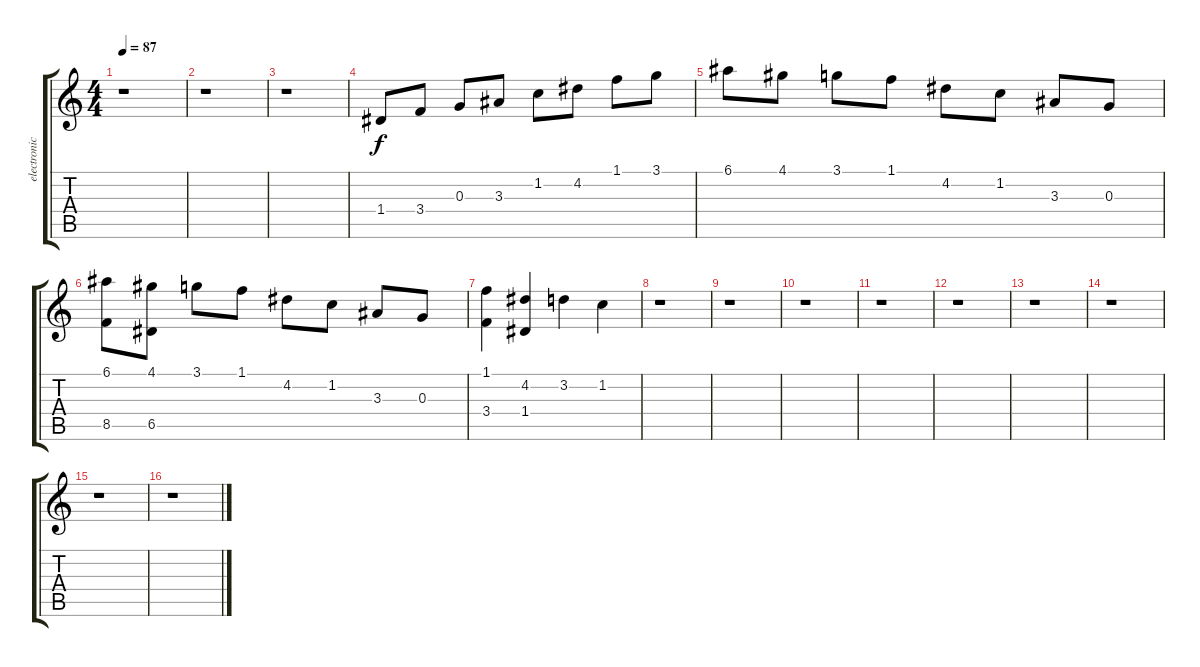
\track ("electronic" "electronic") {instrument guitarharmonics}
\staff {score tabs}
\tuning (E4 B3 G3 D3 A2 E2) {hide}
\ts (4 4)
\tempo 87
\clef g2
\ks c
r.1{dy f} |
r.1 |
r.1 |
1.4.8 3.4.8 0.3.8 3.3.8 1.2.8 4.2.8 1.1.8 3.1.8 |
6.1.8 4.1.8 3.1.8 1.1.8 4.2.8 1.2.8 3.3.8 0.3.8 |
(6.1 8.5).8 (4.1 6.5).8 3.1.8 1.1.8 4.2.8 1.2.8 3.3.8 0.3.8 |
(1.1 3.4).4 (4.2 1.4).4 3.2.4 1.2.4 |
r.1 |
r.1 |
r.1 |
r.1 |
r.1 |
r.1 |
r.1 |
r.1 |
r.1
